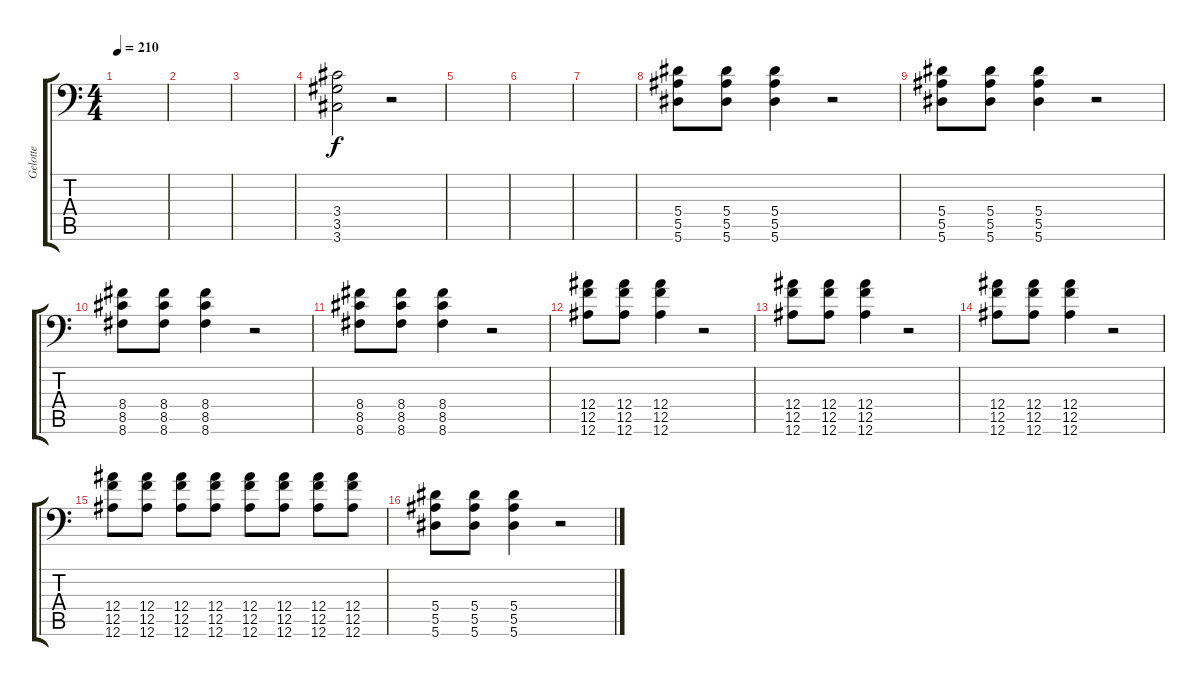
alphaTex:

\track ("Gelotte" "Gelotte") {instrument distortionguitar}
\staff {score tabs}
\tuning (C4 G4 Eb3 Bb2 F2 Bb1) {hide}
\ts (4 4)
\tempo 210
\clef f4
\ks c
|
|
|
(3.4 3.5 3.6).2 r.2 |
|
|
|
(5.4 5.5 5.6).8 (5.4 5.5 5.6).8 (5.4 5.5 5.6).4 r.2 |
(5.4 5.5 5.6).8 (5.4 5.5 5.6).8 (5.4 5.5 5.6).4 r.2 |
(8.4 8.5 8.6).8 (8.4 8.5 8.6).8 (8.4 8.5 8.6).4 r.2 |
(8.4 8.5 8.6).8 (8.4 8.5 8.6).8 (8.4 8.5 8.6).4 r.2 |
(12.4 12.5 12.6).8 (12.4 12.5 12.6).8 (12.4 12.5 12.6).4 r.2 |
(12.4 12.5 12.6).8 (12.4 12.5 12.6).8 (12.4 12.5 12.6).4 r.2 |
(12.4 12.5 12.6).8 (12.4 12.5 12.6).8 (12.4 12.5 12.6).4 r.2 |
(12.4 12.5 12.6).8 (12.4 12.5 12.6).8 (12.4 12.5 12.6).8 (12.4 12.5 12.6).8 (12.4 12.5 12.6).8 (12.4 12.5 12.6).8 (12.4 12.5 12.6).8 (12.4 12.5 12.6).8 |
(5.4 5.5 5.6).8 (5.4 5.5 5.6).8 (5.4 5.5 5.6).4 r.2
